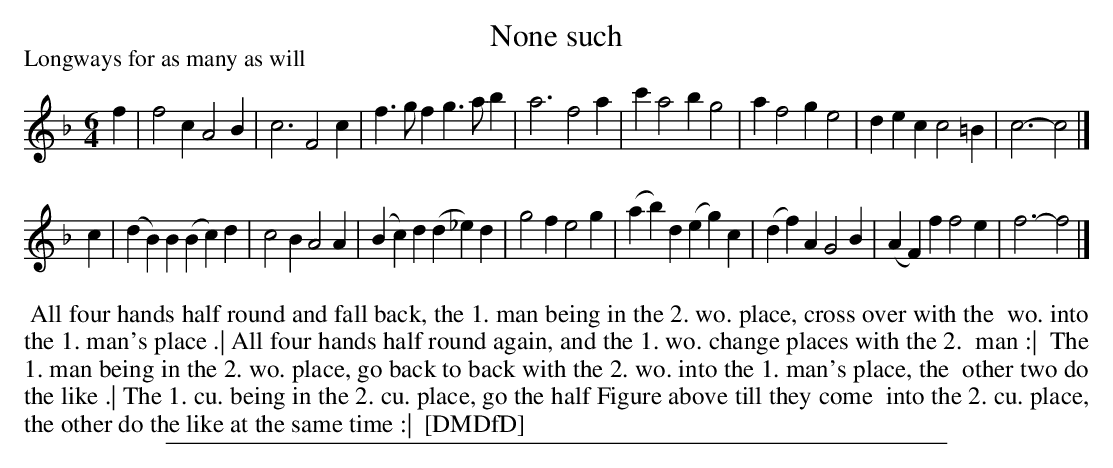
X:1
T: None such
P: Longways for as many as will
M: 6/4
L: 1/4
K: F
f |\
f2c A2B | c3 F2c | f>gf g>ab | a3 f2a |\
c'a2 bg2 | af2 ge2 | dec c2=B | c3- c2 |]
c |\
(dB)B (Bc)d | c2B A2A | (Bc)d (d_e)d | g2f e2g |\
(ab)d (eg)c | (df)A G2B | (AF)f f2e | f3- f2 |]
